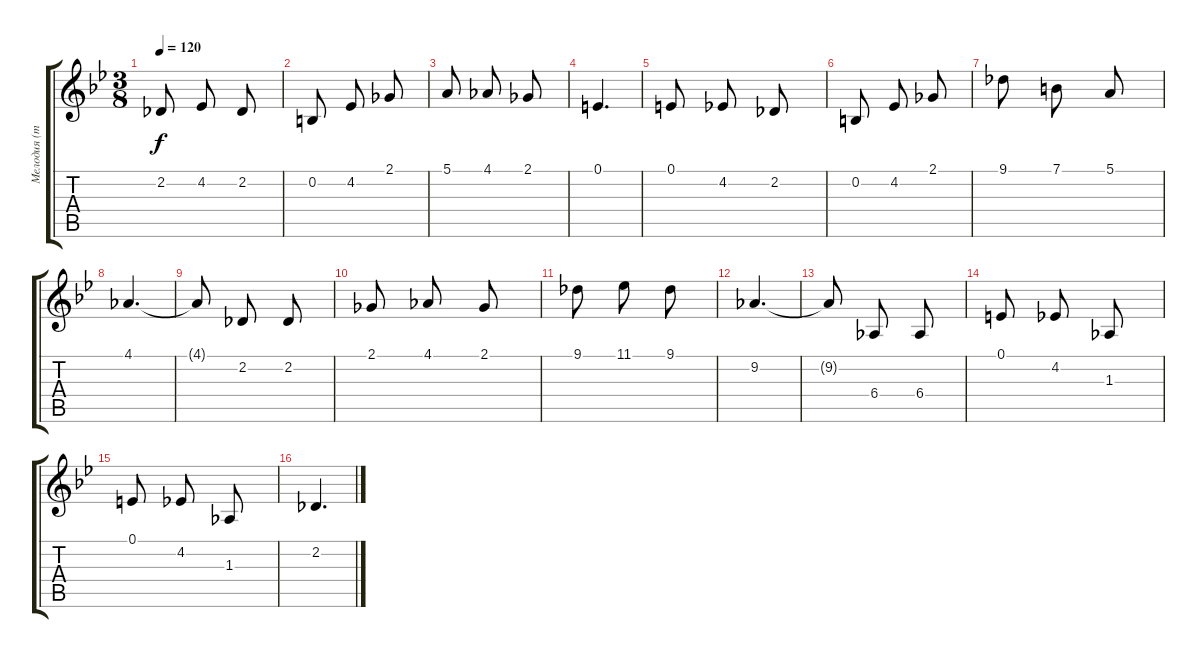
\track ("Мелодия (транспонировано на +6)" "Мелодия (т") {instrument acousticgrandpiano}
\staff {score tabs}
\tuning (E4 B3 G3 D3 A2 E2) {hide}
\ts (3 8)
\tempo 120
\clef g2
\ks gminor
2.2{t}.8{dy f beam split} 4.2.8{beam split} 2.2.8 |
0.2.8{beam split} 4.2.8{beam split} 2.1.8 |
5.1.8{beam split} 4.1.8{beam split} 2.1.8 |
0.1.4{d} |
0.1.8{beam split} 4.2.8{beam split} 2.2.8 |
0.2.8{beam split} 4.2.8{beam split} 2.1.8 |
9.1.8{beam split} 7.1.8{beam split} 5.1.8 |
4.1.4{d} |
4.1{t}.8{beam split} 2.2.8{beam split} 2.2.8 |
2.1.8{beam split} 4.1.8{beam split} 2.1.8 |
9.1.8{beam split} 11.1.8{beam split} 9.1.8 |
9.2.4{d} |
9.2{t}.8{beam split} 6.4.8{beam split} 6.4.8 |
0.1.8{beam split} 4.2.8{beam split} 1.3.8 |
0.1.8{beam split} 4.2.8{beam split} 1.3.8 |
2.2.4{d}
